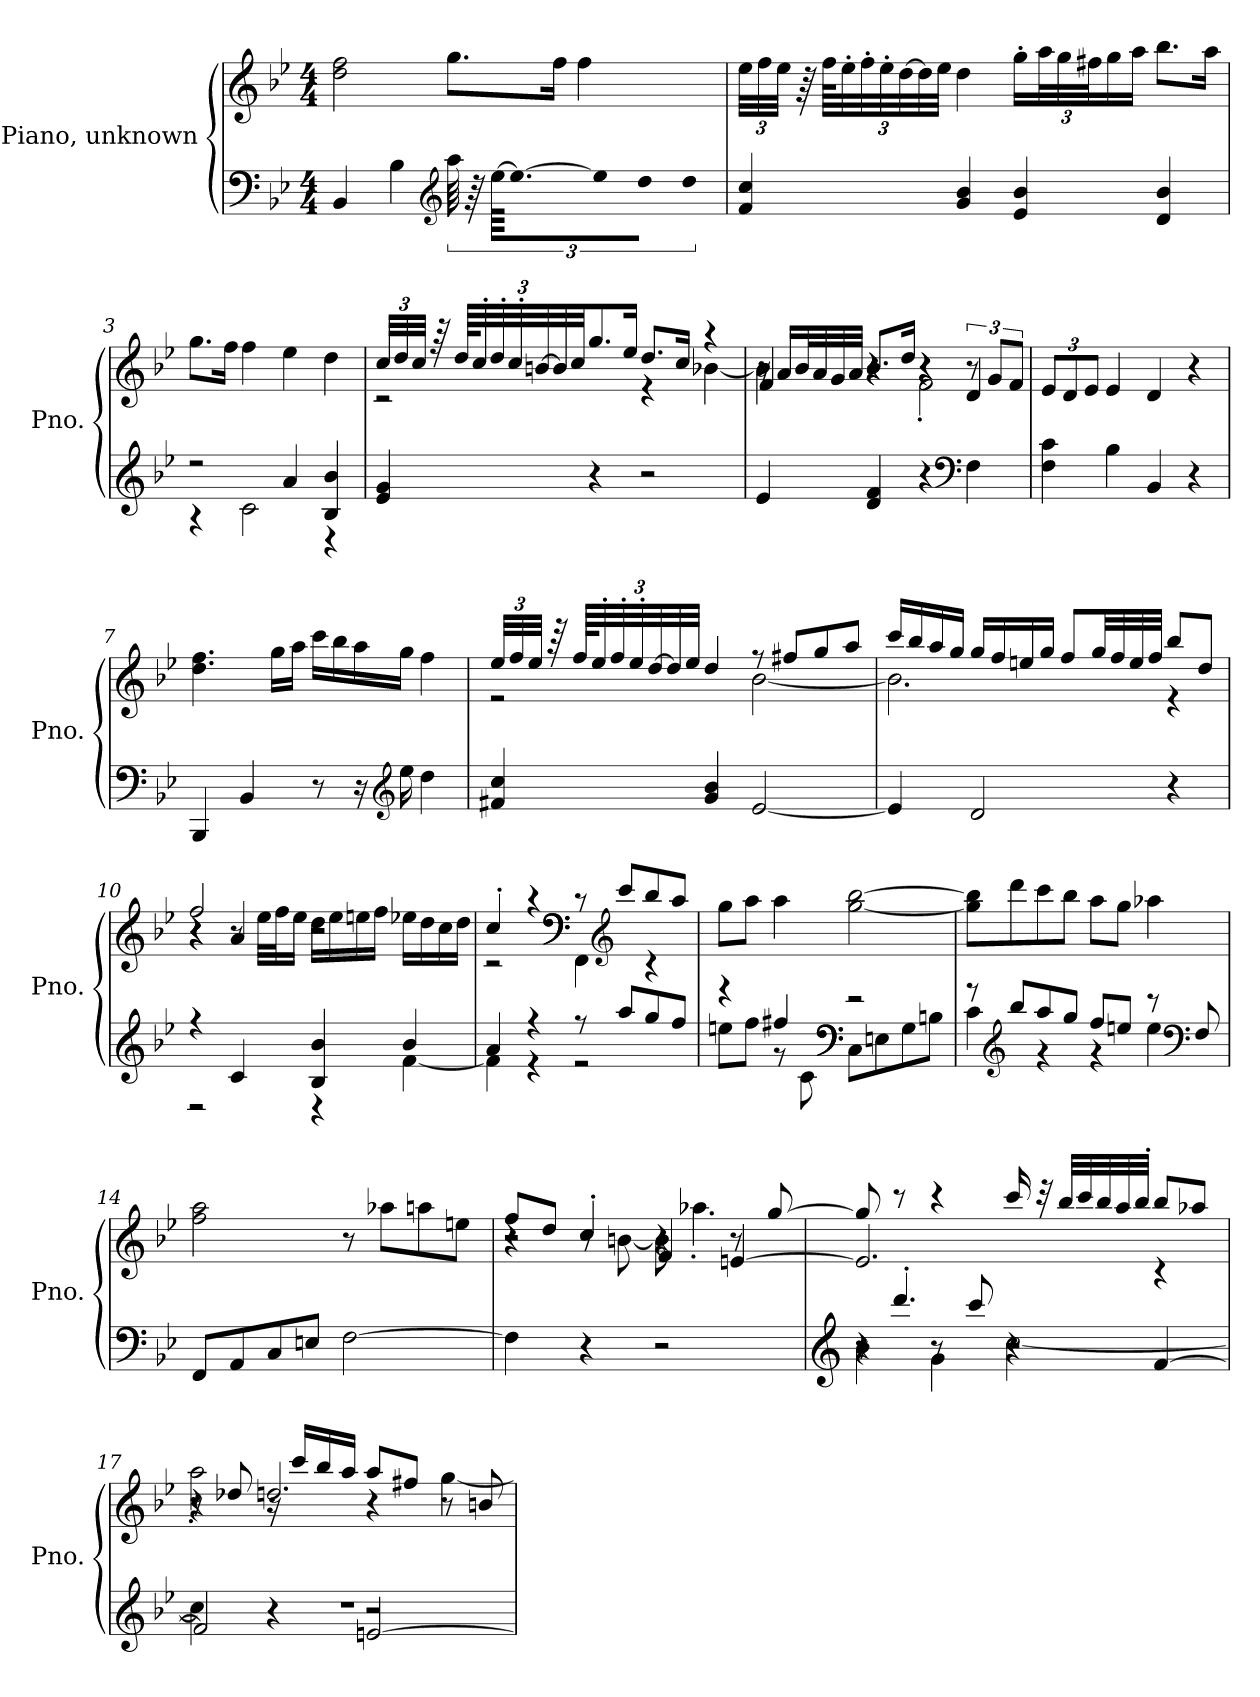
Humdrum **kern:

**kern	**kern
*part1	*part1
*staff2	*staff1
*I"Piano, unknown	*
*I'Pno.	*
*clefF4	*clefG2
*k[b-e-]	*k[b-e-]
*M4/4	*M4/4
*MM120	*MM120
=1	=1
4BB-/	2dd\ 2ff\
4B-\	.
*clefG2	*
96aa\	8.gg\L
96r	.
[96ee-\KKLL	.
16.ee-\_	.
16ee-\]	.
16dd\JJ	16ff\Jk
4dd\	4ff\
=2	=2
*	*Xbrackettup
4f/ 4cc/	48ee-\LLL
.	48ff\
.	48ee-\JJJ
.	64r
.	64ff\KLLL
.	32ee-'\
.	48ff'\
.	48ee-'\
.	[48dd\
.	32dd\]
.	32ee-\JJJ
4g/ 4b-/	4dd\
4e-/ 4b-/	16gg'\LL
.	48aa\L
.	48gg\
.	48ff#X\J
.	16gg\
.	16aa\JJ
4d/ 4b-/	8.bb-\L
.	16aa\Jk
=3	=3
*^	*
2r	4r	8.gg\L
.	.	16ff\Jk
.	2c\	4ff\
4a/	.	4ee-\
4B-/ 4b-/	4r	4dd\
*v	*v	*
!!LO:LB:g=z
=4	=4
*	*^
4e-/ 4g/	48cc/LLL	2r
.	48dd/	.
.	48cc/JJJ	.
.	64r	.
.	64dd/KLLL	.
.	32cc'/	.
.	48dd'/	.
.	48cc'/	.
.	[48bn/	.
.	32b/]	.
.	32cc/JJ	.
4r	8.gg/	.
.	16ee-/Jk	.
2r	8.dd/L	4r
.	16cc/Jk	.
.	4r	[4b-X\
=5	=5	=5
*	*	*^
4e-/	16r	4b-\]	4f/
.	16a/LL	.	.
.	32b-/L	.	.
.	32a/	.	.
.	32g/	.	.
.	32a/JJJ	.	.
4d/ 4f/	8.b-/L	4r	4r
.	16dd/Jk	.	.
4r	4r	2f'\	4r
*clefF4	*	*	*
*	*brackettup	*	*
4F\	12r	.	4d/
.	12g/L	.	.
.	12f/J	.	.
*	*v	*v	*v
=6	=6
*	*Xbrackettup
4F\ 4c\	12e-/L
.	12d/
.	12e-/J
4B-\	4e-/
4BB-/	4d/
4r	4r
!!LO:LB:g=z
=7	=7
4BBB-/	4.dd\ 4.ff\
4BB-/	.
.	16gg\LL
.	16aa\JJ
8r	16ccc\LL
.	16bb-\
16r	16aa\
*clefG2	*
16ee-\	16gg\JJ
4dd\	4ff\
=8	=8
*	*^
4f#X/ 4cc/	48ee-/LLL	2r
.	48ff/	.
.	48ee-/JJJ	.
.	64r	.
.	64ff/KLLL	.
.	32ee-'/	.
.	48ff'/	.
.	48ee-'/	.
.	[48dd/	.
.	32dd/]	.
.	32ee-/JJJ	.
4g/ 4b-/	4dd/	.
[2e-/	8r	[2b-\
.	8ff#X/L	.
.	8gg/	.
.	8aa/J	.
!!LO:LB:g=z	!!
=9	=9	=9
4e-/]	16ccc/LL	2.b-\]
.	16bb-/	.
.	16aa/	.
.	16gg/JJ	.
2d/	16gg/LL	.
.	16ff/	.
.	16een/	.
.	16gg/JJ	.
.	8ff/L	.
.	32gg/LL	.
.	32ff/	.
.	32ee/	.
.	32ff/JJJ	.
4r	8bb-/L	4r
.	8dd/J	.
=10	=10	=10
*^	*	*^
4r	2r	2ff/	4r	4r
4c/	.	.	8r	4a/
.	.	.	32ee-\LLL	.
.	.	.	32ff\J	.
.	.	.	16ee-\JJ	.
4B-/ 4b-/	4r	2r	16dd\LL	2r
.	.	.	16ee-\	.
.	.	.	16een\	.
.	.	.	16ff\JJ	.
4b-/	[4f\	.	16ee-X\LL	.
.	.	.	16dd\	.
.	.	.	16cc\	.
.	.	.	16dd\JJ	.
*	*	*	*v	*v
=11	=11	=11	=11
4a/	4f\]	4cc'/	2r
4r	4r	4r	.
*	*	*clefF4	*
8r	2r	8r	4FF\
*	*	*clefG2	*
8aa/L	.	8ccc/L	.
8gg/	.	8bb-/	4r
8ff/J	.	8aa/J	.
*	*	*v	*v
!!LO:LB:g=z
=12	=12	=12
4r	8een\L	8gg\L
.	8ff\J	8aa\J
4ff#X/	8r	4aa\
.	8c\	.
*clefF4	*	*
2r	8C\L	[2gg\ [2bb-\
.	8En\	.
.	8G\	.
.	8Bn\J	.
=13	=13	=13
8r	4c\	8gg\] 8bb-\]L
*clefG2	*	*
8bb-/L	.	8ddd\
8aa/	4r	8ccc\
8gg/J	.	8bb-\J
8ff/L	4r	8aa\L
8een/J	.	8gg\J
8r	4ee\	4aa-X\
*clefF4	*	*
8F/	.	.
*v	*v	*
=14	=14
8FF/L	2ff\ 2aa\
8AA/	.
8C/	.
8En/J	.
[2F\	8r
.	8aa-X\L
.	8aan\
.	8een\J
!!LO:LB:g=z
=15	=15
*	*^
*	*	*^
4F\]	8ff/L	4r	2r
.	8dd/J	.	.
4r	4cc'/	8r	.
.	.	[8bn\	.
2r	4r	8b\]	4f/
.	.	4.aa-X'\	.
.	8r	.	[4en/
.	[8gg/	.	.
*	*v	*v	*v
=16	=16
*clefG2	*
*^	*^
*	*^	*	*
8r	4b-\	4r	8gg/]	2.e/]
4.ddd'/	.	.	8r	.
.	4g\	8r	4r	.
.	.	8ccc/	.	.
2r	[2cc\	4r	16ccc/	.
.	.	.	32r	.
.	.	.	32bb-/LLL	.
.	.	.	32ccc/	.
.	.	.	32bb-/	.
.	.	.	32aa/	.
.	.	.	32bb-'/JJJ	.
.	.	[4f/	8bb-/L	4r
.	.	.	8aa-X/J	.
!!LO:PB:g=z
=17	=17	=17	=17	=17
*	*	*	*	*^
1r	4cc\]	2f/]	8r	2aa'\	4r
.	.	.	8dd-X/	.	.
.	4r	.	16r	.	2.ddn/
.	.	.	16ccc/LL	.	.
.	.	.	16bb-/	.	.
.	.	.	16aa/JJ	.	.
.	2r	[2en/	8aa/L	4r	.
.	.	.	8ff#X/J	.	.
.	.	.	8r	[4gg\	.
.	.	.	8bn/	.	.
*v	*v	*v	*	*	*
*	*v	*v	*v
=	=
*-	*-
